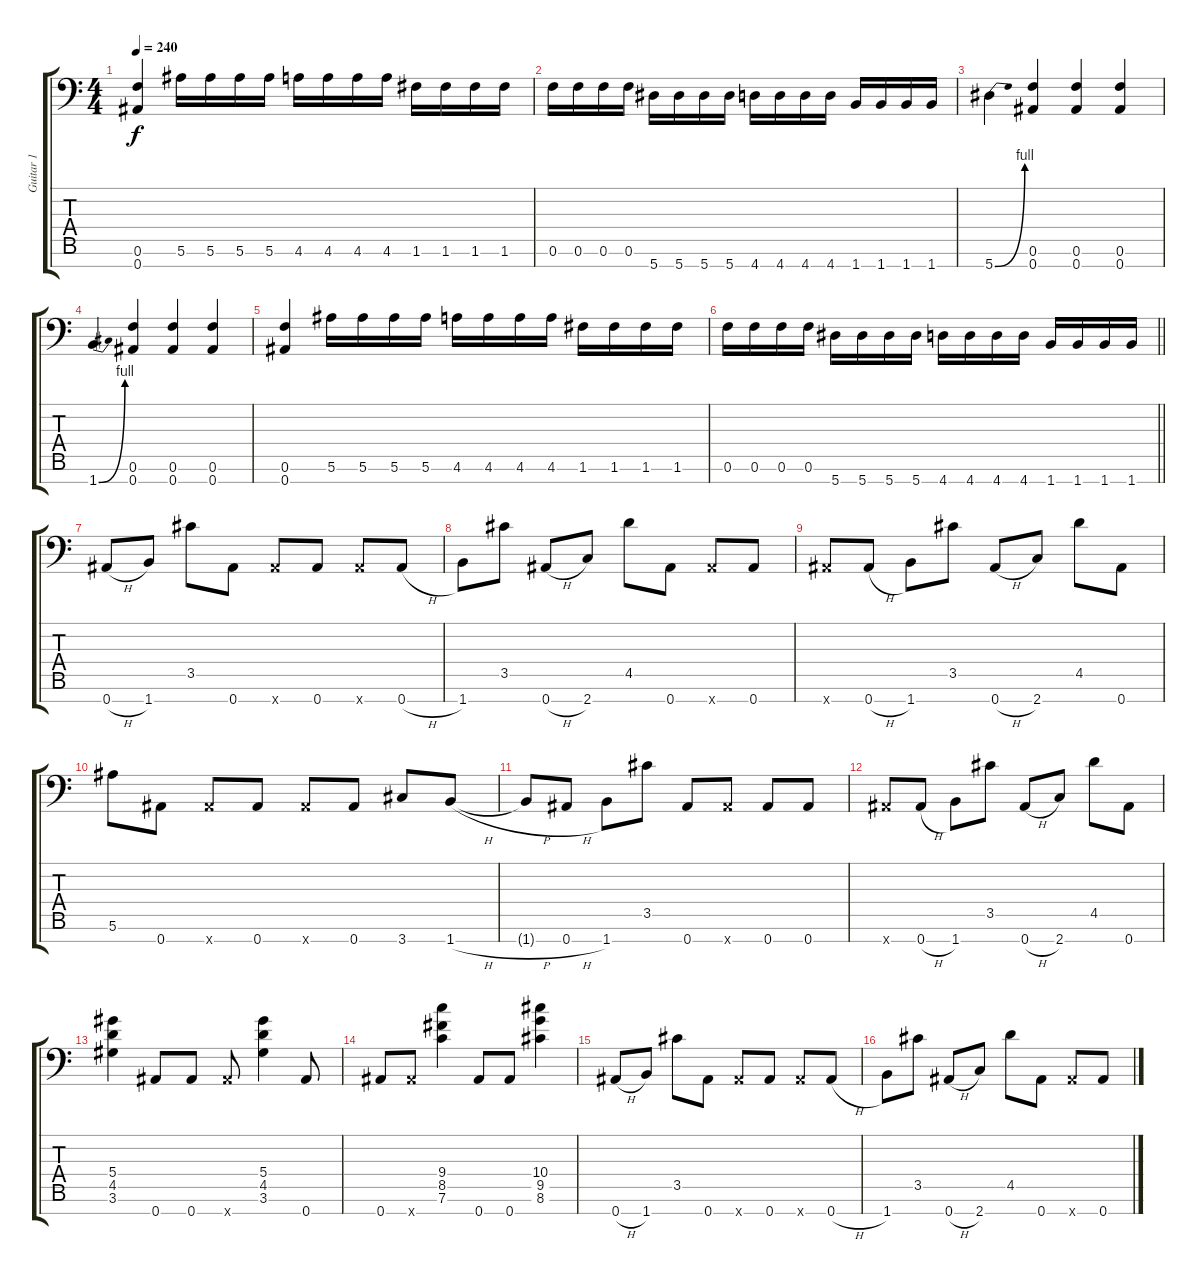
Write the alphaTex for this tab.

\track ("Guitar 1" "Guitar 1") {instrument distortionguitar}
\staff {score tabs}
\tuning (F4 C4 Ab3 Eb3 Bb2 F2 Bb1) {hide}
\ts (4 4)
\tempo 240
\clef f4
\ks c
(0.6 0.7).4{dy f} 5.6.16 5.6.16 5.6.16 5.6.16 4.6.16 4.6.16 4.6.16 4.6.16 1.6.16 1.6.16 1.6.16 1.6.16 |
0.6.16 0.6.16 0.6.16 0.6.16 5.7.16 5.7.16 5.7.16 5.7.16 4.7.16 4.7.16 4.7.16 4.7.16 1.7.16 1.7.16 1.7.16 1.7.16 |
5.7{be (bend 0 0 60 4)}.4 (0.6 0.7).4 (0.6 0.7).4 (0.6 0.7).4 |
1.7{be (bend 0 0 60 4)}.4 (0.6 0.7).4 (0.6 0.7).4 (0.6 0.7).4 |
(0.6 0.7).4 5.6.16 5.6.16 5.6.16 5.6.16 4.6.16 4.6.16 4.6.16 4.6.16 1.6.16 1.6.16 1.6.16 1.6.16 |
\barLineRight lightlight
0.6.16 0.6.16 0.6.16 0.6.16 5.7.16 5.7.16 5.7.16 5.7.16 4.7.16 4.7.16 4.7.16 4.7.16 1.7.16 1.7.16 1.7.16 1.7.16 |
0.7{h}.8 1.7.8 3.5.8 0.7.8 0.7{x}.8 0.7.8 0.7{x}.8 0.7{h}.8 |
1.7.8 3.5.8 0.7{h}.8 2.7.8 4.5.8 0.7.8 0.7{x}.8 0.7.8 |
0.7{x}.8 0.7{h}.8 1.7.8 3.5.8 0.7{h}.8 2.7.8 4.5.8 0.7.8 |
5.6.8 0.7.8 0.7{x}.8 0.7.8 0.7{x}.8 0.7.8 3.7.8 1.7{h}.8 |
1.7{h t}.8 0.7{h}.8 1.7.8 3.5.8 0.7.8 0.7{x}.8 0.7.8 0.7.8 |
0.7{x}.8 0.7{h}.8 1.7.8 3.5.8 0.7{h}.8 2.7.8 4.5.8 0.7.8 |
(5.4 4.5 3.6).4 0.7.8 0.7.8 0.7{x}.8 (5.4 4.5 3.6).4 0.7.8 |
0.7.8 0.7{x}.8 (9.4 8.5 7.6).4 0.7.8 0.7.8 (10.4 9.5 8.6).4 |
0.7{h}.8 1.7.8 3.5.8 0.7.8 0.7{x}.8 0.7.8 0.7{x}.8 0.7{h}.8 |
1.7.8 3.5.8 0.7{h}.8 2.7.8 4.5.8 0.7.8 0.7{x}.8 0.7.8
